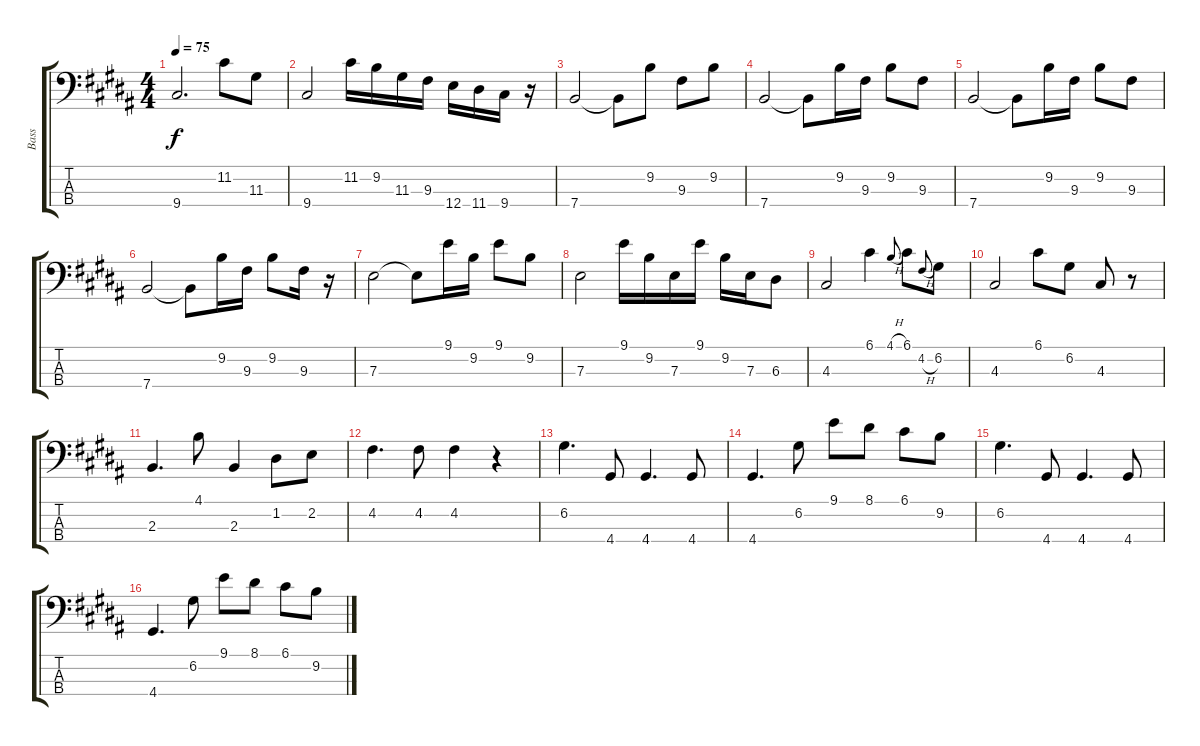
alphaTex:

\track ("Bass" "Bass") {instrument electricbassfinger}
\staff {score tabs}
\tuning (G2 D2 A1 E1) {hide}
\ts (4 4)
\tempo 75
\clef f4
\ks b
9.4.2{d dy f} 11.2.8 11.3.8 |
9.4.2 11.2.16 9.2.16 11.3.16 9.3.16 12.4.16 11.4.16 9.4.16 r.16 |
7.4.2 7.4{t}.8 9.2.8 9.3.8 9.2.8 |
7.4.2 7.4{t}.8 9.2.16 9.3.16 9.2.8 9.3.8 |
7.4.2 7.4{t}.8 9.2.16 9.3.16 9.2.8 9.3.8 |
7.4.2 7.4{t}.8 9.2.16 9.3.16 9.2.8 9.3.16 r.16 |
7.3.2 7.3{t}.8 9.1.16 9.2.16 9.1.8 9.2.8 |
7.3.2 9.1.16 9.2.16 7.3.16 9.1.16 9.2.16 7.3.16 6.3.8 |
4.3.2 6.1.4 4.1{h}.8{gr onbeat} 6.1.8 4.2{h}.8{gr onbeat} 6.2.8 |
4.3.2 6.1.8 6.2.8 4.3.8 r.8 |
2.3.4{d} 4.1.8 2.3.4 1.2.8 2.2.8 |
4.2.4{d} 4.2.8 4.2.4 r.4 |
6.2.4{d} 4.4.8 4.4.4{d} 4.4.8 |
4.4.4{d} 6.2.8 9.1.8 8.1.8 6.1.8 9.2.8 |
6.2.4{d} 4.4.8 4.4.4{d} 4.4.8 |
4.4.4{d} 6.2.8 9.1.8 8.1.8 6.1.8 9.2.8
